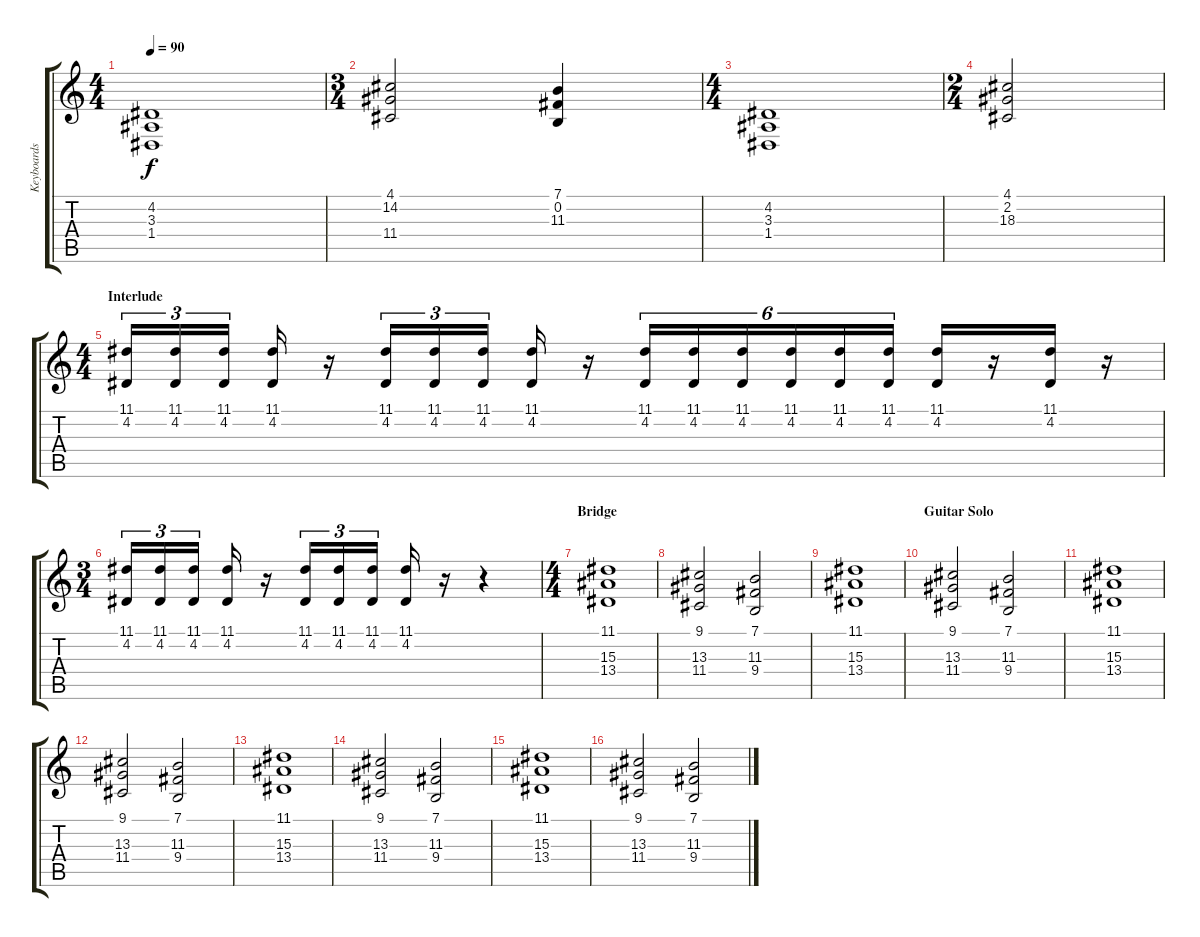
\track ("Keyboards" "Keyboards") {instrument stringensemble1}
\staff {score tabs}
\tuning (E4 B3 G3 D3 A2 E2) {hide}
\ts (4 4)
\tempo 90
\clef g2
\ks c
(4.2 3.3 1.4).1{dy f} |
\ts (3 4)
(4.1 14.2 11.4).2 (7.1 0.2 11.3).4 |
\ts (4 4)
(4.2 3.3 1.4).1 |
\ts (2 4)
(4.1 2.2 18.3).2 |
\ts (4 4)
\section ("" "Interlude")
(11.1 4.2).16{tu (3 2)} (11.1 4.2).16{tu (3 2)} (11.1 4.2).16{tu (3 2)} (11.1 4.2).16 r.16 (11.1 4.2).16{tu (3 2)} (11.1 4.2).16{tu (3 2)} (11.1 4.2).16{tu (3 2)} (11.1 4.2).16 r.16 (11.1 4.2).16{tu (6 4)} (11.1 4.2).16{tu (6 4)} (11.1 4.2).16{tu (6 4)} (11.1 4.2).16{tu (6 4)} (11.1 4.2).16{tu (6 4)} (11.1 4.2).16{tu (6 4)} (11.1 4.2).16 r.16 (11.1 4.2).16 r.16 |
\ts (3 4)
(11.1 4.2).16{tu (3 2)} (11.1 4.2).16{tu (3 2)} (11.1 4.2).16{tu (3 2)} (11.1 4.2).16 r.16 (11.1 4.2).16{tu (3 2)} (11.1 4.2).16{tu (3 2)} (11.1 4.2).16{tu (3 2)} (11.1 4.2).16 r.16 r.4 |
\ts (4 4)
\section ("" "Bridge")
(11.1 15.3 13.4).1 |
(9.1 13.3 11.4).2 (7.1 11.3 9.4).2 |
(11.1 15.3 13.4).1 |
\section ("" "Guitar Solo")
(9.1 13.3 11.4).2 (7.1 11.3 9.4).2 |
(11.1 15.3 13.4).1 |
(9.1 13.3 11.4).2 (7.1 11.3 9.4).2 |
(11.1 15.3 13.4).1 |
(9.1 13.3 11.4).2 (7.1 11.3 9.4).2 |
(11.1 15.3 13.4).1 |
(9.1 13.3 11.4).2 (7.1 11.3 9.4).2
